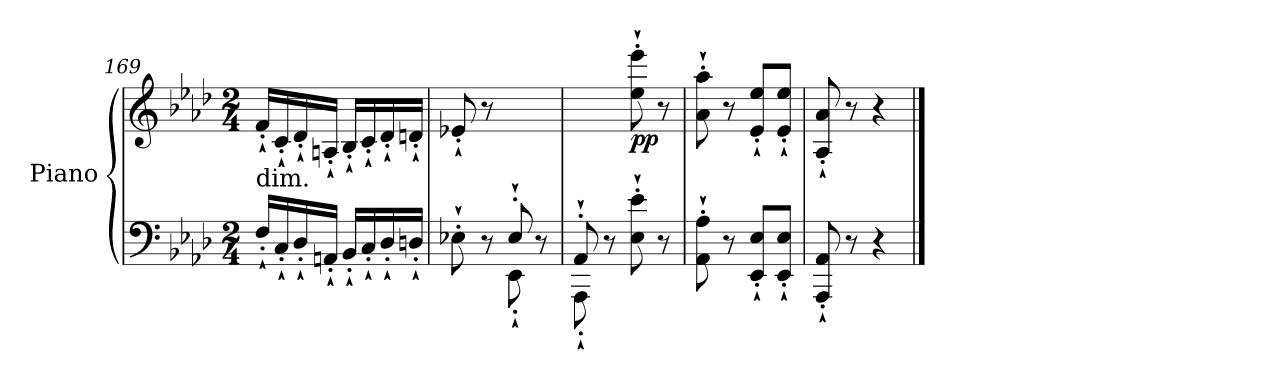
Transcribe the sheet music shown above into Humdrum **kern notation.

**kern	**kern	**dynam
*part1	*part1	*part1
*staff2	*staff1	*staff1/2
*I"Piano	*	*
*I'Pno	*	*
*clefF4	*clefG2	*
*k[b-e-a-d-]	*k[b-e-a-d-]	*
*A-:	*A-:	*
*M2/4	*M2/4	*
=169	=169	=169
!	!LO:TX:b:t=dim.	!
16F`'/LL	16f`'/LL	.
16C`'/	16c`'/	.
16D-`'/	16d-`'/	.
16AAn`'/JJ	16An`'/JJ	.
16BB-`'/LL	16B-`'/LL	.
16C`'/	16c`'/	.
16D-`'/	16d-`'/	.
16Dn`'/JJ	16dn`'/JJ	.
=170	=170	=170
*^	*	*
4ryy	8E-X`'\	8e-X`'/	.
.	8r	8r	.
8E-`'/	8EE-`'\	8ryy	.
8ryy	8r	8ryy	.
=171	=171	=171	=171
8AA-`'/	8AAA-`'\	8ryy	.
4.ryy	8r	8ryy	.
!	!	!	!LO:DY:b
.	8E-\`' 8e-\`'	8ee-\`' 8eee-\`'	pp
.	8r	8r	.
*v	*v	*	*
=172	=172	=172
8AA-\`' 8A-\`'	8a-\`' 8aa-\`'	.
8r	8r	.
8EE-/`' 8E-/`'L	8e-/`' 8ee-/`'L	.
8EE-/`' 8E-/`'J	8e-/`' 8ee-/`'J	.
!!LO:PB:g=z
=173	=173	=173
8AAA-/`' 8AA-/`'	8A-/`' 8a-/`'	.
8r	8r	.
4r	4r	.
==	==	==
*-	*-	*-
